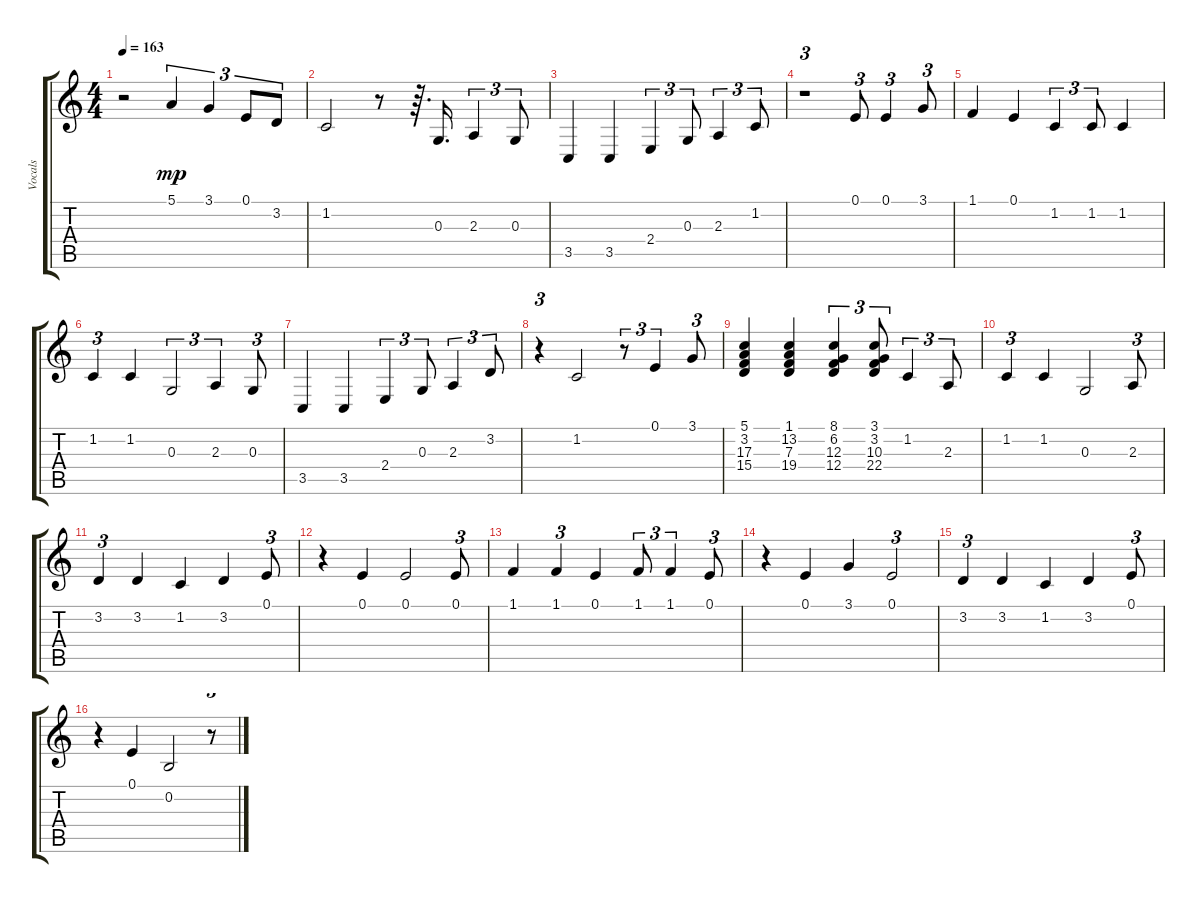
\track ("Vocals" "Vocals") {instrument electricgrandpiano}
\staff {score tabs}
\tuning (E4 B3 G3 D3 A2 E2) {hide}
\ts (4 4)
\tempo 163
\clef g2
\ks c
r.2{dy mp} 5.1.4{tu (3 2)} 3.1.4{tu (3 2)} 0.1.8{tu (3 2)} 3.2.8{tu (3 2)} |
1.2.2 r.8 r.64{d} 0.3.16{d} 2.3.4{tu (3 2)} 0.3.8{tu (3 2)} |
3.5.4 3.5.4 2.4.4{tu (3 2)} 0.3.8{tu (3 2)} 2.3.4{tu (3 2)} 1.2.8{tu (3 2)} |
r.1{tu (3 2)} 0.1.8{tu (3 2)} 0.1.4{tu (3 2)} 3.1.8{tu (3 2)} |
1.1.4 0.1.4 1.2.4{tu (3 2)} 1.2.8{tu (3 2)} 1.2.4 |
1.2.4{tu (3 2)} 1.2.4 0.3.2{tu (3 2)} 2.3.4{tu (3 2)} 0.3.8{tu (3 2)} |
3.5.4 3.5.4 2.4.4{tu (3 2)} 0.3.8{tu (3 2)} 2.3.4{tu (3 2)} 3.2.8{tu (3 2)} |
r.4{tu (3 2)} 1.2.2 r.8{tu (3 2)} 0.1.4{tu (3 2)} 3.1.8{tu (3 2)} |
(5.1 3.2 17.3 15.4).4 (1.1 13.2 7.3 19.4).4 (8.1 6.2 12.3 12.4).4{tu (3 2)} (3.1 3.2 10.3 22.4).8{tu (3 2)} 1.2.4{tu (3 2)} 2.3.8{tu (3 2)} |
1.2.4{tu (3 2)} 1.2.4 0.3.2 2.3.8{tu (3 2)} |
3.2.4{tu (3 2)} 3.2.4 1.2.4 3.2.4 0.1.8{tu (3 2)} |
r.4{tu (3 2)} 0.1.4 0.1.2 0.1.8{tu (3 2)} |
1.1.4 1.1.4{tu (3 2)} 0.1.4 1.1.8{tu (3 2)} 1.1.4{tu (3 2)} 0.1.8{tu (3 2)} |
r.4{tu (3 2)} 0.1.4 3.1.4 0.1.2{tu (3 2)} |
3.2.4{tu (3 2)} 3.2.4 1.2.4 3.2.4 0.1.8{tu (3 2)} |
r.4{tu (3 2)} 0.1.4 0.2.2 r.8{tu (3 2)}
